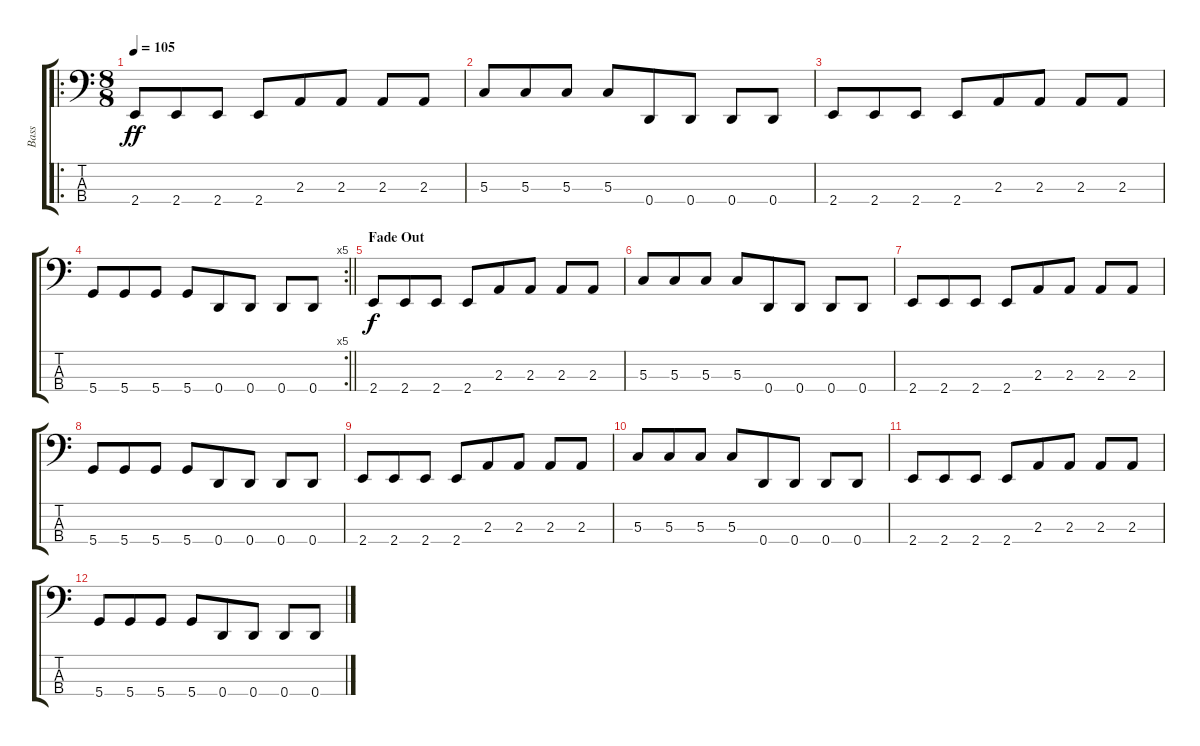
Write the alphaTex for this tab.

\track ("Bass" "Bass") {instrument electricbassfinger}
\staff {score tabs}
\tuning (F2 C2 G1 D1) {hide}
\ro
\ts (8 8)
\tempo 105
\clef f4
\ks c
2.4.8{dy ff} 2.4.8 2.4.8 2.4.8 2.3.8 2.3.8 2.3.8 2.3.8 |
5.3.8 5.3.8 5.3.8 5.3.8 0.4.8 0.4.8 0.4.8 0.4.8 |
2.4.8 2.4.8 2.4.8 2.4.8 2.3.8 2.3.8 2.3.8 2.3.8 |
\rc 5
\barLineRight lightlight
5.4.8 5.4.8 5.4.8 5.4.8 0.4.8 0.4.8 0.4.8 0.4.8 |
\section ("" "Fade Out")
2.4.8{dy f volume 13} 2.4.8 2.4.8 2.4.8 2.3.8 2.3.8 2.3.8 2.3.8 |
5.3.8{volume 12} 5.3.8 5.3.8 5.3.8 0.4.8 0.4.8 0.4.8 0.4.8 |
2.4.8{volume 11} 2.4.8 2.4.8 2.4.8 2.3.8 2.3.8 2.3.8 2.3.8 |
5.4.8{volume 10} 5.4.8 5.4.8 5.4.8 0.4.8 0.4.8 0.4.8 0.4.8 |
2.4.8{volume 9} 2.4.8 2.4.8 2.4.8 2.3.8 2.3.8 2.3.8 2.3.8 |
5.3.8{volume 8} 5.3.8 5.3.8 5.3.8 0.4.8 0.4.8 0.4.8 0.4.8 |
2.4.8{volume 7} 2.4.8 2.4.8 2.4.8 2.3.8 2.3.8 2.3.8 2.3.8 |
5.4.8{volume 6} 5.4.8 5.4.8 5.4.8 0.4.8{volume 4} 0.4.8 0.4.8 0.4.8
